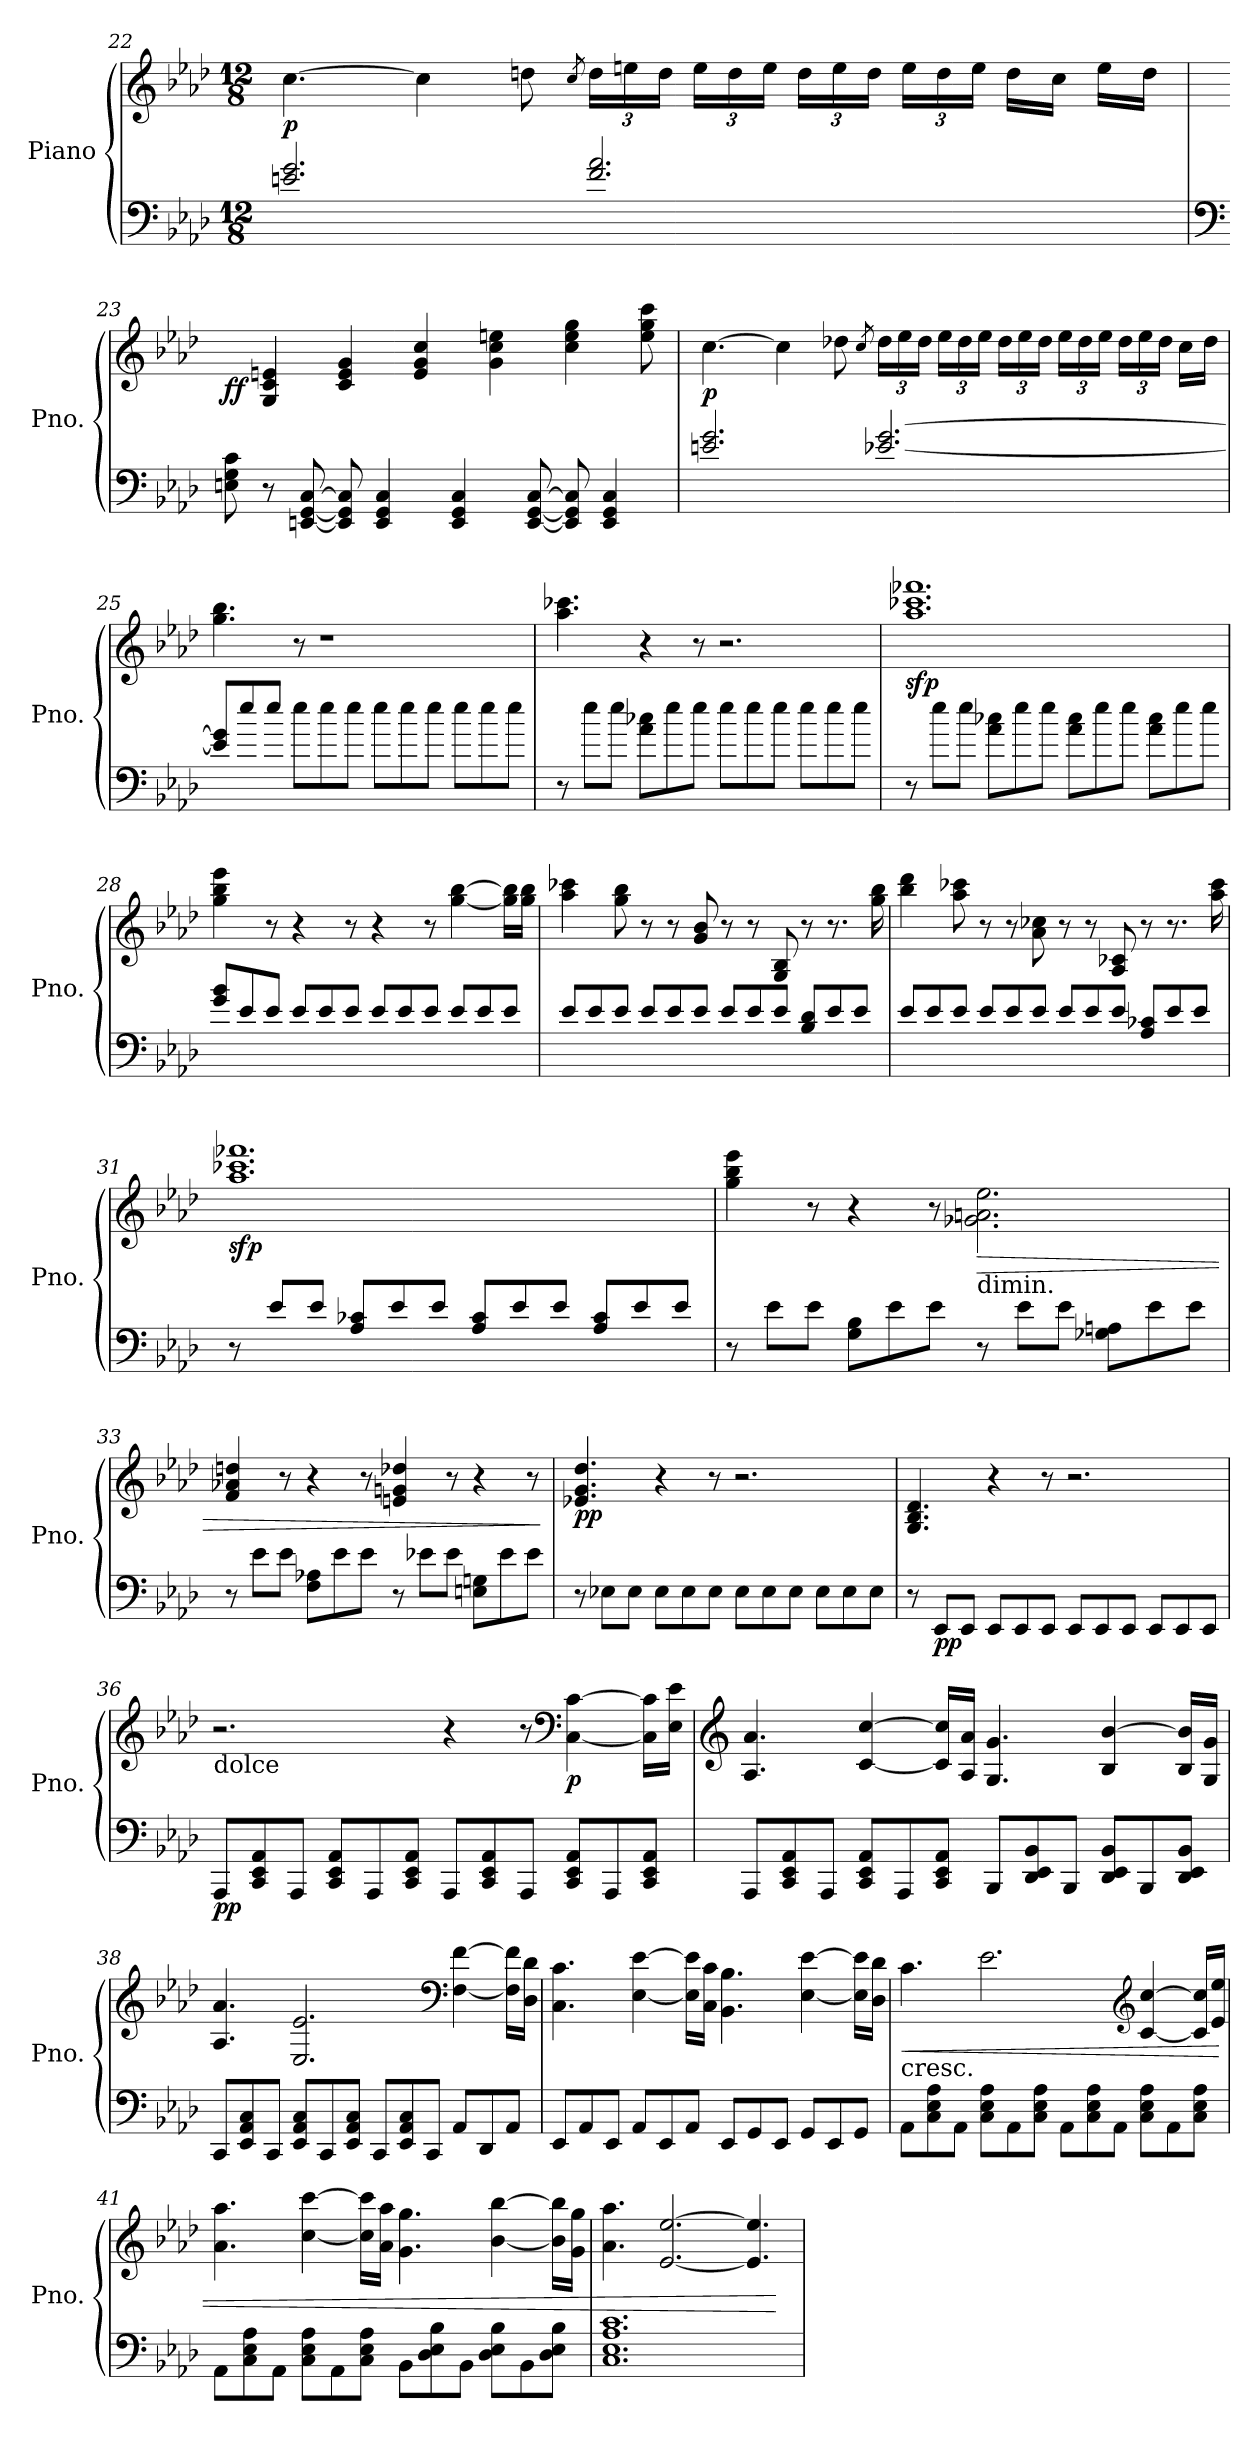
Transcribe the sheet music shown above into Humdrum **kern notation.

**kern	**kern	**dynam
*part1	*part1	*part1
*staff2	*staff1	*staff1/2
*I"Piano	*	*
*I'Pno.	*	*
!!LO:LB:g=z
*clefF4	*clefG2	*
*k[b-e-a-d-]	*k[b-e-a-d-]	*
*M12/8	*M12/8	*
=22	=22	=22
!	!	!LO:DY:b
2.en/ 2.g/	[4.cc\	p
.	4cc\]	.
.	8ddn\	.
.	8qcc/	.
*	*Xbrackettup	*
2.f/ 2.a-/	24dd\LL	.
.	24een\	.
.	24dd\JJ	.
.	24ee\LL	.
.	24dd\	.
.	24ee\JJ	.
.	24dd\LL	.
.	24ee\	.
.	24dd\JJ	.
.	24ee\LL	.
.	24dd\	.
.	24ee\JJ	.
.	16dd\LL	.
.	16cc\JJ	.
.	16ee\LL	.
.	16dd\JJ	.
=23	=23	=23
*clefF4	*	*
!	!	!LO:DY:b
8En\ 8G\ 8c\	8ryy	ff
8r	4G/ 4c/ 4en/	.
[8EEn/ [8GG/ [8C/	.	.
8EE/] 8GG/] 8C/]	4c/ 4e/ 4g/	.
4EE/ 4GG/ 4C/	.	.
.	4e/ 4g/ 4cc/	.
4EE/ 4GG/ 4C/	.	.
.	4g\ 4cc\ 4een\	.
[8EE/ [8GG/ [8C/	.	.
8EE/] 8GG/] 8C/]	4cc\ 4ee\ 4gg\	.
4EE/ 4GG/ 4C/	.	.
.	8ee\ 8gg\ 8ccc\	.
!!LO:LB:g=z
=24	=24	=24
!	!	!LO:DY:b
2.en/ 2.g/	[4.cc\	p
.	4cc\]	.
.	8dd-X\	.
.	8qcc/	.
[2.e-X/ [2.g/	24dd-\LL	.
.	24ee-\	.
.	24dd-\JJ	.
.	24ee-\LL	.
.	24dd-\	.
.	24ee-\JJ	.
.	24dd-\LL	.
.	24ee-\	.
.	24dd-\JJ	.
.	24ee-\LL	.
.	24dd-\	.
.	24ee-\JJ	.
.	24dd-\LL	.
.	24ee-\	.
.	24dd-\JJ	.
.	16cc\LL	.
.	16dd-\JJ	.
=25	=25	=25
8e-/] 8g/]L	4.gg\ 4.bb-\	.
8ee-/	.	.
8ee-/J	.	.
8ee-\L	8r	.
8ee-\	1r	.
8ee-\J	.	.
8ee-\L	.	.
8ee-\	.	.
8ee-\J	.	.
8ee-\L	.	.
8ee-\	.	.
8ee-\J	.	.
!!LO:LB:g=z
=26	=26	=26
8r	4.aa-\ 4.ccc-X\	.
8ee-\L	.	.
8ee-\J	.	.
8a-\ 8cc-X\L	4r	.
8ee-\	.	.
8ee-\J	8r	.
8ee-\L	2.r	.
8ee-\	.	.
8ee-\J	.	.
8ee-\L	.	.
8ee-\	.	.
8ee-\J	.	.
=27	=27	=27
!	!	!LO:DY:b
8r	1.aa- 1.ccc-X 1.fff-X	sfp
8ee-\L	.	.
8ee-\J	.	.
8a-\ 8cc-X\L	.	.
8ee-\	.	.
8ee-\J	.	.
8a-\ 8cc-\L	.	.
8ee-\	.	.
8ee-\J	.	.
8a-\ 8cc-\L	.	.
8ee-\	.	.
8ee-\J	.	.
=28	=28	=28
8g/ 8b-/L	4gg\ 4bb-\ 4eee-\	.
8e-/	.	.
8e-/J	8r	.
8e-/L	4r	.
8e-/	.	.
8e-/J	8r	.
8e-/L	4r	.
8e-/	.	.
8e-/J	8r	.
8e-/L	[4gg\ [4bb-\	.
8e-/	.	.
8e-/J	16gg\] 16bb-\]LL	.
.	16gg\ 16bb-\JJ	.
!!LO:PB:g=z
=29	=29	=29
8e-/L	4aa-\ 4ccc-X\	.
8e-/	.	.
8e-/J	8gg\ 8bb-\	.
8e-/L	8r	.
8e-/	8r	.
8e-/J	8g/ 8b-/	.
8e-/L	8r	.
8e-/	8r	.
8e-/J	8G/ 8B-/	.
8B-/ 8d-/L	8r	.
8e-/	8.r	.
8e-/J	.	.
.	16gg\ 16bb-\	.
=30	=30	=30
8e-/L	4bb-\ 4ddd-\	.
8e-/	.	.
8e-/J	8aa-\ 8ccc-X\	.
8e-/L	8r	.
8e-/	8r	.
8e-/J	8a-\ 8cc-X\	.
8e-/L	8r	.
8e-/	8r	.
8e-/J	8A-/ 8c-X/	.
8A-/ 8c-X/L	8r	.
8e-/	8.r	.
8e-/J	.	.
.	16aa-\ 16ccc-\	.
=31	=31	=31
!	!	!LO:DY:b
8r	1.aa- 1.ccc-X 1.fff-X	sfp
8e-/L	.	.
8e-/J	.	.
8A-/ 8c-X/L	.	.
8e-/	.	.
8e-/J	.	.
8A-/ 8c-/L	.	.
8e-/	.	.
8e-/J	.	.
8A-/ 8c-/L	.	.
8e-/	.	.
8e-/J	.	.
!!LO:LB:g=z
=32	=32	=32
8r	4gg\ 4bb-\ 4eee-\	.
8e-\L	.	.
8e-\J	8r	.
8G\ 8B-\L	4r	.
8e-\	.	.
8e-\J	8r	.
!	!LO:TX:b:t=dimin.	!
!	!	!LO:HP:b
8r	2.g-X\ 2.an\ 2.ee-\	>
8e-\L	.	.
8e-\J	.	.
8G-X\ 8An\L	.	.
8e-\	.	.
8e-\J	.	.
=33	=33	=33
8r	4f/ 4a-X/ 4ddn/	.
8e-\L	.	.
8e-\J	8r	.
8F\ 8A-X\L	4r	.
8e-\	.	.
8e-\J	8r	.
8r	4en/ 4gn/ 4dd-X/	.
8e-X\L	.	.
8e-\J	8r	.
8En\ 8Gn\L	4r	.
8e-\	.	.
8e-\J	8r	.
.	.	]
!!LO:LB:g=z
=34	=34	=34
!	!	!LO:DY:b
8r	4.e-X/ 4.g/ 4.dd-/	pp
8E-X\L	.	.
8E-\J	.	.
8E-\L	4r	.
8E-\	.	.
8E-\J	8r	.
8E-\L	2.r	.
8E-\	.	.
8E-\J	.	.
8E-\L	.	.
8E-\	.	.
8E-\J	.	.
=35	=35	=35
8r	4.G/ 4.B-/ 4.d-/	.
!	!	!LO:DY:b=2
8EE-/L	.	pp
8EE-/J	.	.
8EE-/L	4r	.
8EE-/	.	.
8EE-/J	8r	.
8EE-/L	2.r	.
8EE-/	.	.
8EE-/J	.	.
8EE-/L	.	.
8EE-/	.	.
8EE-/J	.	.
!!LO:LB:g=z
=36	=36	=36
!	!LO:TX:b:t=dolce	!
!	!	!LO:DY:b=2
8AAA-/L	2.r	pp
8CC/ 8EE-/ 8AA-/	.	.
8AAA-/J	.	.
8CC/ 8EE-/ 8AA-/L	.	.
8AAA-/	.	.
8CC/ 8EE-/ 8AA-/J	.	.
8AAA-/L	4r	.
8CC/ 8EE-/ 8AA-/	.	.
8AAA-/J	8r	.
*	*clefF4	*
!	!	!LO:DY:b
8CC/ 8EE-/ 8AA-/L	[4C\ [4c\	p
8AAA-/	.	.
8CC/ 8EE-/ 8AA-/J	16C\] 16c\]LL	.
.	16E-\ 16e-\JJ	.
=37	=37	=37
*	*clefG2	*
8AAA-/L	4.A-/ 4.a-/	.
8CC/ 8EE-/ 8AA-/	.	.
8AAA-/J	.	.
8CC/ 8EE-/ 8AA-/L	[4c/ [4cc/	.
8AAA-/	.	.
8CC/ 8EE-/ 8AA-/J	16c/] 16cc/]LL	.
.	16A-/ 16a-/JJ	.
8BBB-/L	4.G/ 4.g/	.
8DD-/ 8EE-/ 8BB-/	.	.
8BBB-/J	.	.
8DD-/ 8EE-/ 8BB-/L	4B-/ [4b-/	.
8BBB-/	.	.
8DD-/ 8EE-/ 8BB-/J	16B-/ 16b-/]LL	.
.	16G/ 16g/JJ	.
!!LO:LB:g=z
=38	=38	=38
8CC/L	4.A-/ 4.a-/	.
8EE-/ 8AA-/ 8C/	.	.
8CC/J	.	.
8EE-/ 8AA-/ 8C/L	2.E-/ 2.e-/	.
8CC/	.	.
8EE-/ 8AA-/ 8C/J	.	.
8CC/L	.	.
8EE-/ 8AA-/ 8C/	.	.
8CC/J	.	.
*	*clefF4	*
8AA-/L	[4F\ [4f\	.
8DD-/	.	.
8AA-/J	16F\] 16f\]LL	.
.	16D-\ 16d-\JJ	.
=39	=39	=39
8EE-/L	4.C\ 4.c\	.
8AA-/	.	.
8EE-/J	.	.
8AA-/L	[4E-\ [4e-\	.
8EE-/	.	.
8AA-/J	16E-\] 16e-\]LL	.
.	16C\ 16c\JJ	.
8EE-/L	4.BB-\ 4.B-\	.
8GG/	.	.
8EE-/J	.	.
8GG/L	[4E-\ [4e-\	.
8EE-/	.	.
8GG/J	16E-\] 16e-\]LL	.
.	16D-\ 16d-\JJ	.
!!LO:LB:g=z
=40	=40	=40
!	!LO:TX:b:t=cresc.	!
!	!	!LO:HP:b
8AA-\L	4.c\	<
8C\ 8E-\ 8A-\	.	.
8AA-\J	.	.
8C\ 8E-\ 8A-\L	2.e-\	.
8AA-\	.	.
8C\ 8E-\ 8A-\J	.	.
8AA-\L	.	.
8C\ 8E-\ 8A-\	.	.
8AA-\J	.	.
*	*clefG2	*
8C\ 8E-\ 8A-\L	[4c/ [4cc/	.
8AA-\	.	.
8C\ 8E-\ 8A-\J	16c/] 16cc/]LL	.
.	16e-/ 16ee-/JJ	.
=41	=41	=41
8AA-\L	4.a-\ 4.aa-\	.
8C\ 8E-\ 8A-\	.	.
8AA-\J	.	.
8C\ 8E-\ 8A-\L	[4cc\ [4ccc\	.
8AA-\	.	.
8C\ 8E-\ 8A-\J	16cc\] 16ccc\]LL	.
.	16a-\ 16aa-\JJ	.
8BB-\L	4.g\ 4.gg\	.
8D-\ 8E-\ 8B-\	.	.
8BB-\J	.	.
8D-\ 8E-\ 8B-\L	[4b-\ [4bb-\	.
8BB-\	.	.
8D-\ 8E-\ 8B-\J	16b-\] 16bb-\]LL	.
.	16g\ 16gg\JJ	.
=42	=42	=42
1.C 1.E- 1.A- 1.c	4.a-\ 4.aa-\	.
.	[2.e-/ [2.ee-/	.
.	4.e-/] 4.ee-/]	.
.	.	[
=	=	=
*-	*-	*-
